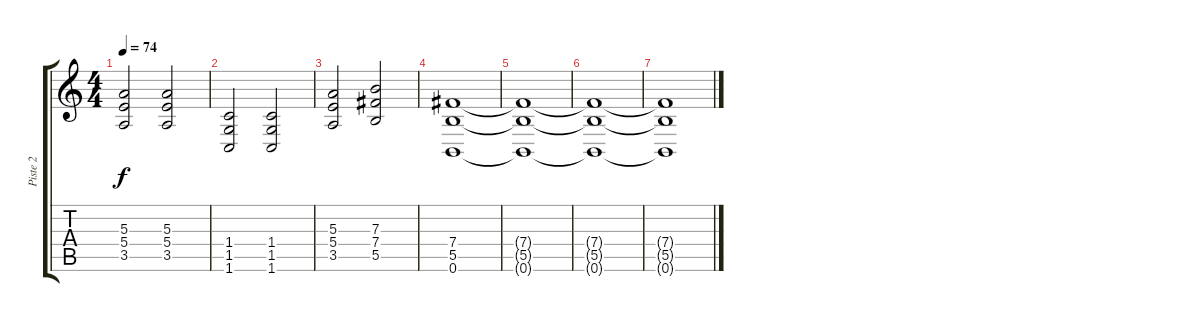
\track ("Piste 2" "Piste 2") {instrument distortionguitar}
\staff {score tabs}
\tuning (Db4 Ab3 E3 B2 Gb2 B1) {hide}
\ts (4 4)
\tempo 74
\clef g2
\ks c
(5.3 5.4 3.5).2{dy f} (5.3 5.4 3.5).2 |
(1.4 1.5 1.6).2 (1.4 1.5 1.6).2 |
(5.3 5.4 3.5).2 (7.3 7.4 5.5).2 |
(7.4 5.5 0.6).1{volume 0} |
(7.4{t} 5.5{t} 0.6{t}).1 |
(7.4{t} 5.5{t} 0.6{t}).1 |
(7.4{t} 5.5{t} 0.6{t}).1
